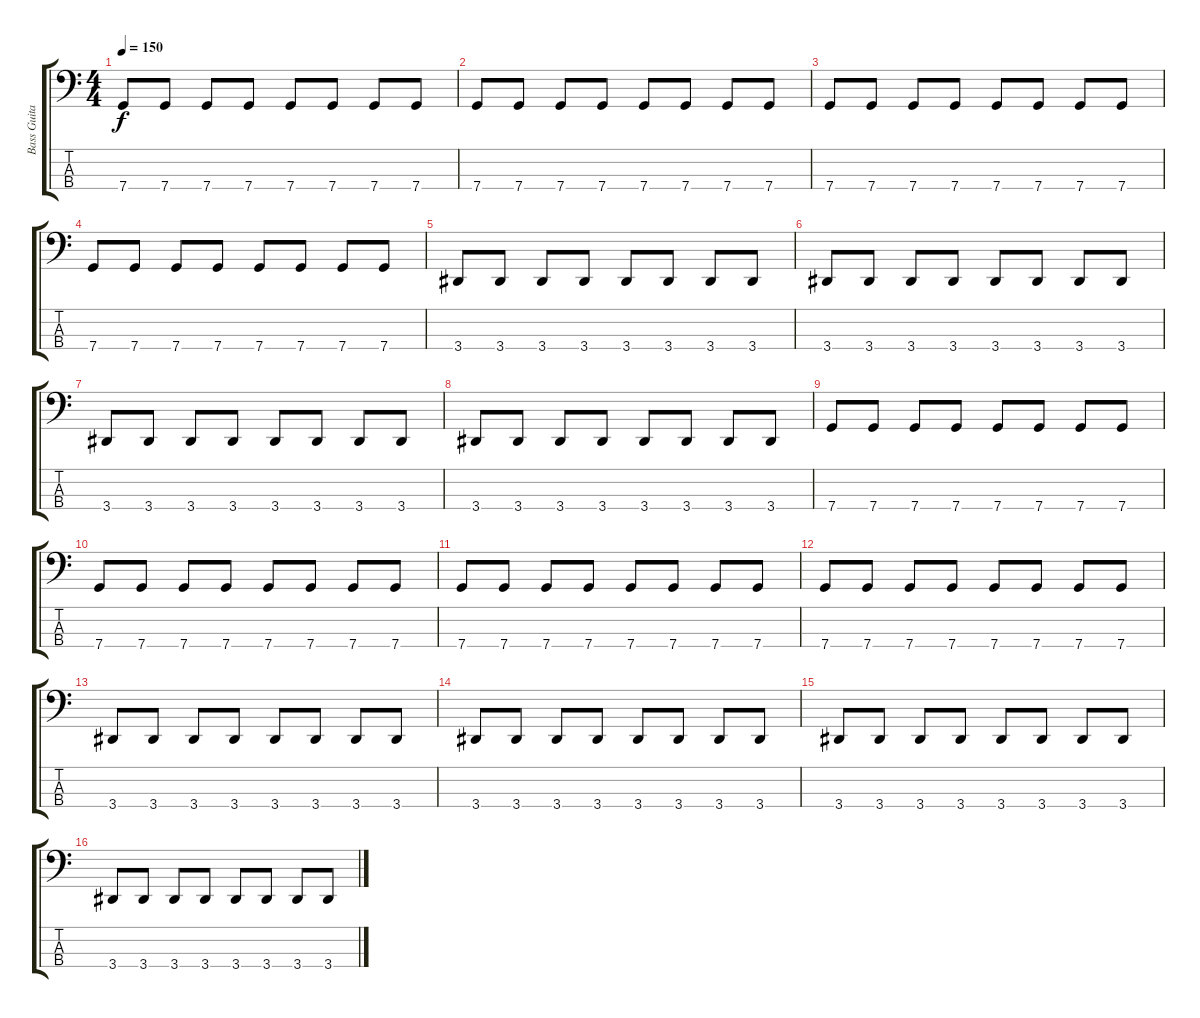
\track ("Bass Guitar" "Bass Guita") {instrument electricbasspick}
\staff {score tabs}
\tuning (F2 C2 G1 C1) {hide}
\ts (4 4)
\tempo 150
\clef f4
\ks c
7.4.8{dy f} 7.4.8 7.4.8 7.4.8 7.4.8 7.4.8 7.4.8 7.4.8 |
7.4.8 7.4.8 7.4.8 7.4.8 7.4.8 7.4.8 7.4.8 7.4.8 |
7.4.8 7.4.8 7.4.8 7.4.8 7.4.8 7.4.8 7.4.8 7.4.8 |
7.4.8 7.4.8 7.4.8 7.4.8 7.4.8 7.4.8 7.4.8 7.4.8 |
3.4.8 3.4.8 3.4.8 3.4.8 3.4.8 3.4.8 3.4.8 3.4.8 |
3.4.8 3.4.8 3.4.8 3.4.8 3.4.8 3.4.8 3.4.8 3.4.8 |
3.4.8 3.4.8 3.4.8 3.4.8 3.4.8 3.4.8 3.4.8 3.4.8 |
3.4.8 3.4.8 3.4.8 3.4.8 3.4.8 3.4.8 3.4.8 3.4.8 |
7.4.8 7.4.8 7.4.8 7.4.8 7.4.8 7.4.8 7.4.8 7.4.8 |
7.4.8 7.4.8 7.4.8 7.4.8 7.4.8 7.4.8 7.4.8 7.4.8 |
7.4.8 7.4.8 7.4.8 7.4.8 7.4.8 7.4.8 7.4.8 7.4.8 |
7.4.8 7.4.8 7.4.8 7.4.8 7.4.8 7.4.8 7.4.8 7.4.8 |
3.4.8 3.4.8 3.4.8 3.4.8 3.4.8 3.4.8 3.4.8 3.4.8 |
3.4.8 3.4.8 3.4.8 3.4.8 3.4.8 3.4.8 3.4.8 3.4.8 |
3.4.8 3.4.8 3.4.8 3.4.8 3.4.8 3.4.8 3.4.8 3.4.8 |
3.4.8 3.4.8 3.4.8 3.4.8 3.4.8 3.4.8 3.4.8 3.4.8
